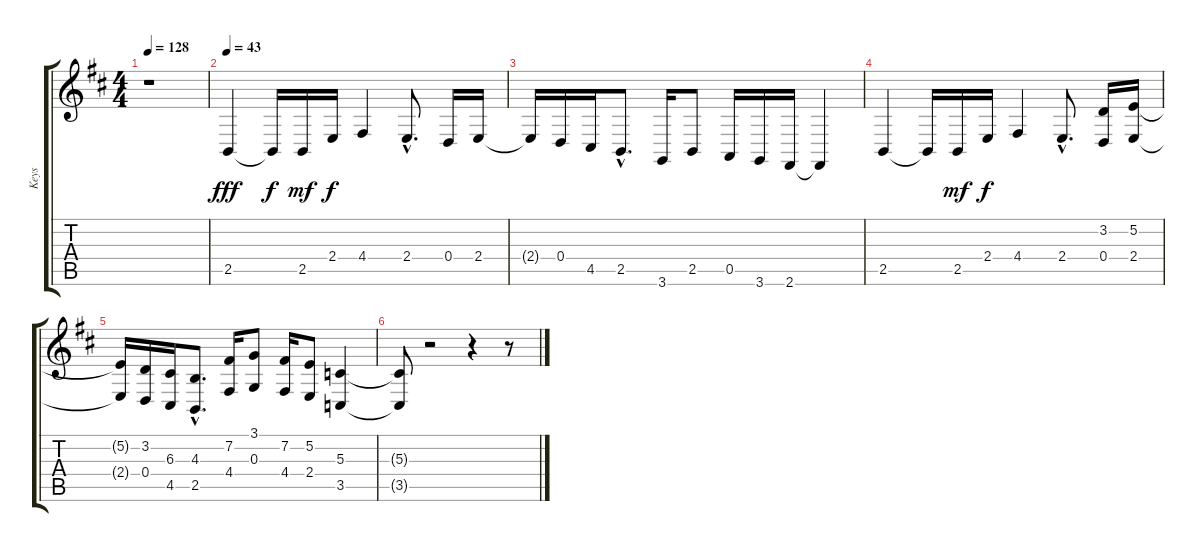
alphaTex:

\track ("Keys" "Keys") {instrument acousticgrandpiano}
\staff {score tabs}
\tuning (E4 B3 G3 D3 A2 E2) {hide}
\ts (4 4)
\tempo 128
\clef g2
\ks d
r.1{dy f} |
\tempo 43
2.5.4{dy fff} 2.5{t}.16{dy f} 2.5.16{dy mf} 2.4.16{dy f} 4.4.4 2.4{hac}.8{d} 0.4.16 2.4.16 |
2.4{t}.16 0.4.16 4.5.16 2.5{hac}.8{d} 3.6.16 2.5.8 0.5.16 3.6.16 2.6.16 2.6{t}.4 |
2.5.4 2.5{t}.16 2.5.16{dy mf} 2.4.16{dy f} 4.4.4 2.4{hac}.8{d} (3.2 0.4).16 (5.2 2.4).16 |
(5.2{t} 2.4{t}).16 (3.2 0.4).16 (6.3 4.5).16 (4.3{hac} 2.5{hac}).8{d} (7.2 4.4).16 (3.1 0.3).8 (7.2 4.4).16 (5.2 2.4).8 (5.3 3.5).4 |
(5.3{t} 3.5{t}).8 r.2 r.4 r.8
